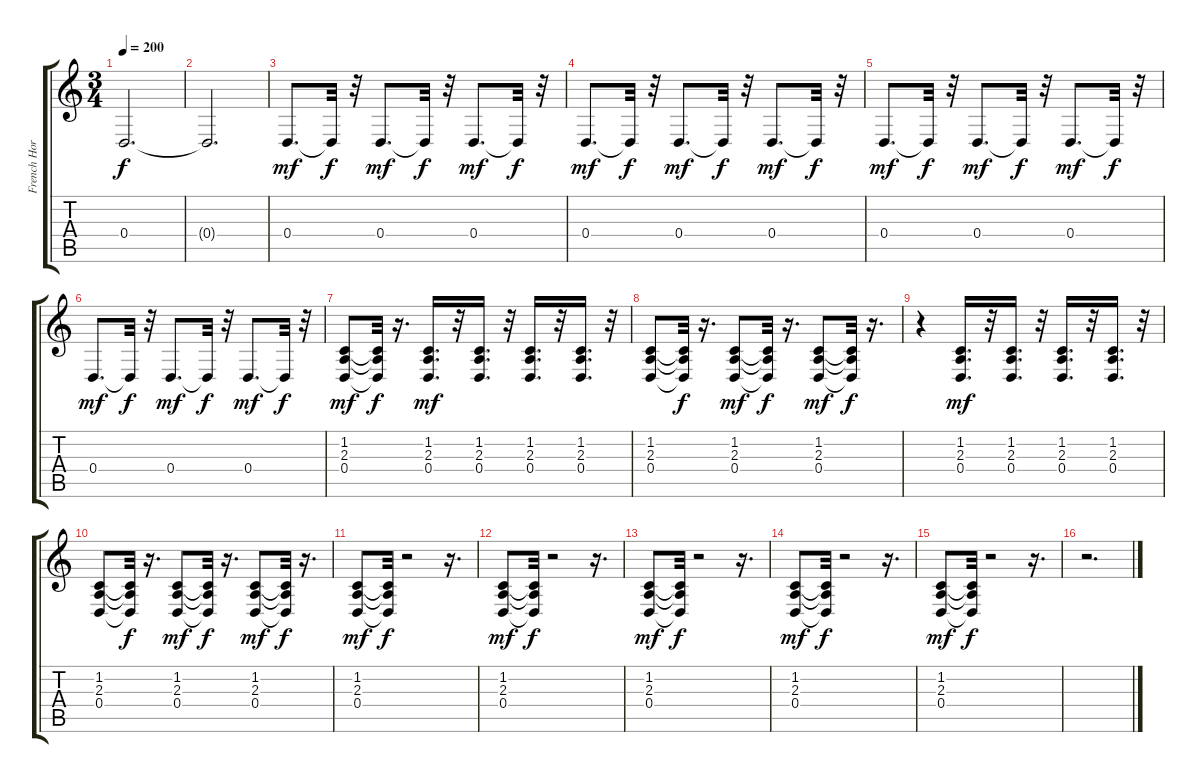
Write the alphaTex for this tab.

\track ("French Horn." "French Hor") {instrument frenchhorn}
\staff {score tabs}
\tuning (E4 B3 G3 D3 A2 E2) {hide}
\ts (3 4)
\tempo 200
\clef g2
\ks c
0.4{t}.2{d dy f} |
0.4{t}.2{d} |
0.4.8{d dy mf} 0.4{t}.32{dy f} r.32 0.4.8{d dy mf} 0.4{t}.32{dy f} r.32 0.4.8{d dy mf} 0.4{t}.32{dy f} r.32 |
0.4.8{d dy mf} 0.4{t}.32{dy f} r.32 0.4.8{d dy mf} 0.4{t}.32{dy f} r.32 0.4.8{d dy mf} 0.4{t}.32{dy f} r.32 |
0.4.8{d dy mf} 0.4{t}.32{dy f} r.32 0.4.8{d dy mf} 0.4{t}.32{dy f} r.32 0.4.8{d dy mf} 0.4{t}.32{dy f} r.32 |
0.4.8{d dy mf} 0.4{t}.32{dy f} r.32 0.4.8{d dy mf} 0.4{t}.32{dy f} r.32 0.4.8{d dy mf} 0.4{t}.32{dy f} r.32 |
(1.2 2.3 0.4).8{dy mf} (1.2{t} 2.3{t} 0.4{t}).32{dy f} r.16{d} (1.2 2.3 0.4).16{d dy mf} r.32 (1.2 2.3 0.4).16{d} r.32 (1.2 2.3 0.4).16{d} r.32 (1.2 2.3 0.4).16{d} r.32 |
(1.2 2.3 0.4).8 (1.2{t} 2.3{t} 0.4{t}).32{dy f} r.16{d} (1.2 2.3 0.4).8{dy mf} (1.2{t} 2.3{t} 0.4{t}).32{dy f} r.16{d} (1.2 2.3 0.4).8{dy mf} (1.2{t} 2.3{t} 0.4{t}).32{dy f} r.16{d} |
r.4 (1.2 2.3 0.4).16{d dy mf} r.32 (1.2 2.3 0.4).16{d} r.32 (1.2 2.3 0.4).16{d} r.32 (1.2 2.3 0.4).16{d} r.32 |
(1.2 2.3 0.4).8 (1.2{t} 2.3{t} 0.4{t}).32{dy f} r.16{d} (1.2 2.3 0.4).8{dy mf} (1.2{t} 2.3{t} 0.4{t}).32{dy f} r.16{d} (1.2 2.3 0.4).8{dy mf} (1.2{t} 2.3{t} 0.4{t}).32{dy f} r.16{d} |
(1.2 2.3 0.4).8{dy mf} (1.2{t} 2.3{t} 0.4{t}).32{dy f} r.2 r.16{d} |
(1.2 2.3 0.4).8{dy mf} (1.2{t} 2.3{t} 0.4{t}).32{dy f} r.2 r.16{d} |
(1.2 2.3 0.4).8{dy mf} (1.2{t} 2.3{t} 0.4{t}).32{dy f} r.2 r.16{d} |
(1.2 2.3 0.4).8{dy mf} (1.2{t} 2.3{t} 0.4{t}).32{dy f} r.2 r.16{d} |
(1.2 2.3 0.4).8{dy mf} (1.2{t} 2.3{t} 0.4{t}).32{dy f} r.2 r.16{d} |
r.2{d}
